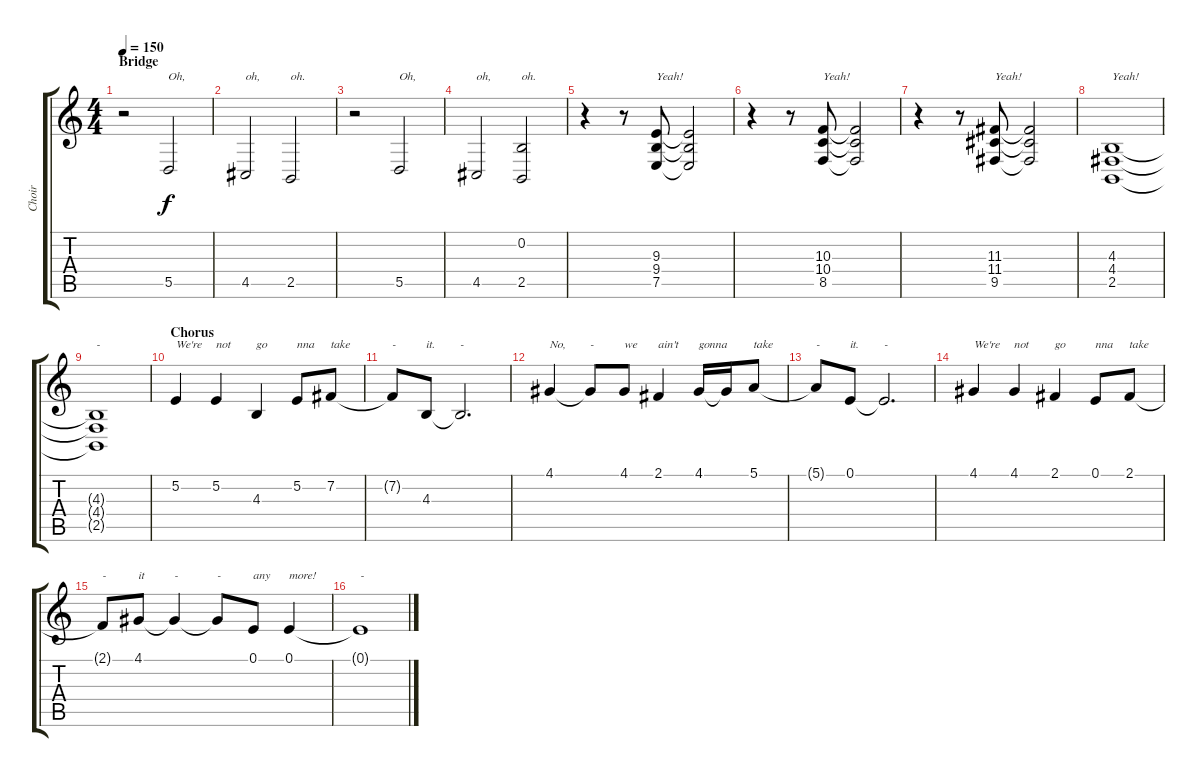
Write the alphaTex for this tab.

\track ("Choir" "Choir") {instrument brasssection}
\staff {score tabs}
\tuning (E4 B3 G3 D3 A2 E2) {hide}
\ts (4 4)
\section ("" "Bridge")
\tempo 150
\clef g2
\ks c
r.2{dy f} 5.5.2{txt "Oh,"} |
4.5.2{txt "oh,"} 2.5.2{txt "oh."} |
r.2 5.5.2{txt "Oh,"} |
4.5.2{txt "oh,"} (0.2 2.5).2{txt "oh."} |
r.4 r.8 (9.3 9.4 7.5).8{txt "Yeah!"} (9.3{t} 9.4{t} 7.5{t}).2 |
r.4 r.8 (10.3 10.4 8.5).8{txt "Yeah!"} (10.3{t} 10.4{t} 8.5{t}).2 |
r.4 r.8 (11.3 11.4 9.5).8{txt "Yeah!"} (11.3{t} 11.4{t} 9.5{t}).2 |
(4.3 4.4 2.5).1{txt "Yeah!"} |
(4.3{t} 4.4{t} 2.5{t}).1{txt "-"} |
\section ("" "Chorus")
5.2.4{txt "We're"} 5.2.4{txt "not"} 4.3.4{txt "go"} 5.2.8{txt "nna"} 7.2.8{txt "take"} |
7.2{t}.8{txt "-"} 4.3.8{txt "it."} 4.3{t}.2{d txt "-"} |
4.1.4{txt "No,"} 4.1{t}.8{txt "-"} 4.1.8{txt "we"} 2.1.4{txt "ain't"} 4.1.16{txt "gonna"} 4.1{t}.16 5.1.8{txt "take"} |
5.1{t}.8{txt "-"} 0.1.8{txt "it."} 0.1{t}.2{d txt "-"} |
4.1.4{txt "We're"} 4.1.4{txt "not"} 2.1.4{txt "go"} 0.1.8{txt "nna"} 2.1.8{txt "take"} |
2.1{t}.8{txt "-"} 4.1.8{txt "it"} 4.1{t}.4{txt "-"} 4.1{t}.8{txt "-"} 0.1.8{txt "any"} 0.1.4{txt "more!"} |
0.1{t}.1{txt "-"}
